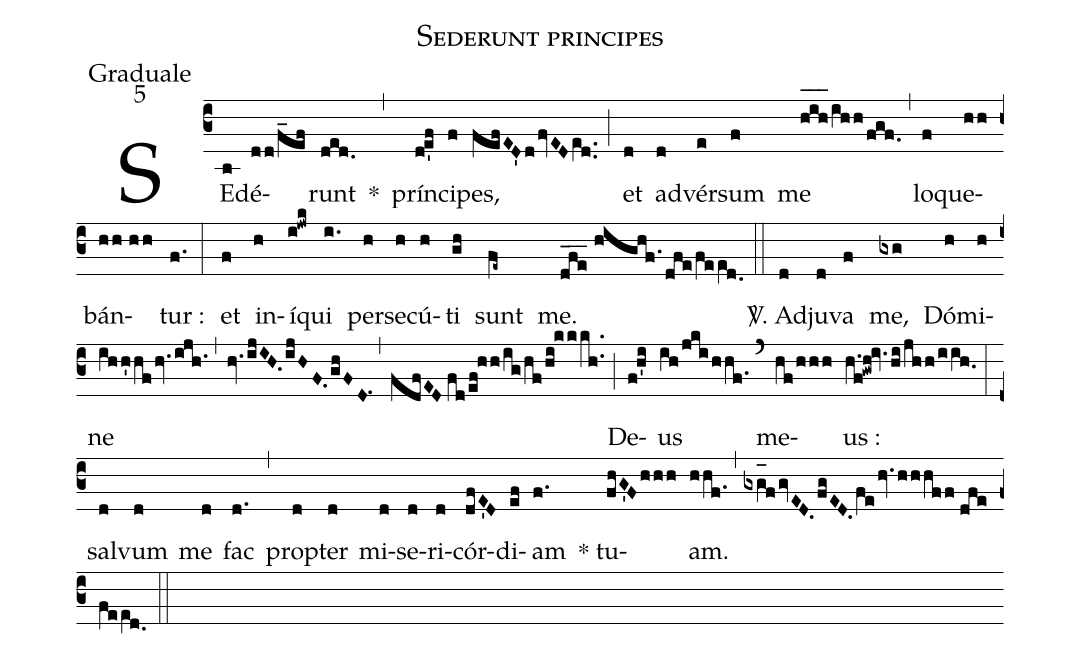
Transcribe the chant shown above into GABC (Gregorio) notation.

name:Sederunt principes;
office-part:Graduale;
mode:5;
%%
(c3) SE(b)dé(dd/f_ef)runt(ded.) *(,) prín(de'f)ci(f)pes,(fefED'dfvEDe[ll:1]d..) (;) et(d) ad(d)vér(e)sum(f) me(h_[oh:h]i_[oh:h]h_[oh:h]/ihh/fgf.) (,) lo(f)que(hh)bán(hh//hh)tur :(f.) (:) et(f) in(h)í(i!jwk)qui(i.) per(h)se(h)cú(h)ti(gh) sunt(fe~) me.(dfe___//highf.dfe/fee[ll:1]d.0) (::) <sp>V/</sp>. Ad(d)ju(d)va(f) me,(gxg) Dó(h)mi(h)ne(ihh'hfhv.ijh.1) (,) (hv.ijIH.ijHF.ghFD.1) (,) (fdfED//fd/ef!hh/ig/hf/hi!kkkh..) (;) De(f!h'i)us(ih/jkihhf.) (`) me(hf/hhh)us :(h.f!gwh!iv.hi/jhh/iih.0) (:) sal(d)vum(d) me(d) fac(d.) (,) pro(d)pter(d) mi(d)se(d)ri(d)cór(dfE'D)di(ef)am(f.) () * tu(fhG'Fhhh)am.(hhf.) (,) (gxg_[oh:h]fgvED.fgED.fehv.hhhff//dfe/fee[ll:1]d.0) (::)
